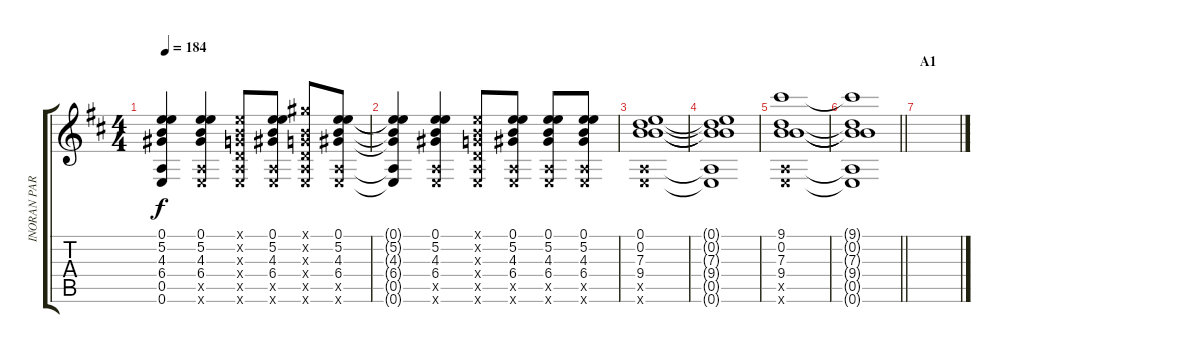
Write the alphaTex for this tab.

\track ("INORAN PART" "INORAN PAR") {instrument acousticguitarsteel}
\staff {score tabs}
\tuning (E4 B3 G3 D3 A2 E2) {hide}
\ts (4 4)
\tempo 184
\clef g2
\ks bminor
(0.1{t} 5.2{t} 4.3{t} 6.4{t} 0.5{t} 0.6{t}).4{dy f} (0.1 5.2 4.3 6.4 0.5{x} 0.6{x}).4 (0.1{x} 0.2{x} 0.3{x} 0.4{x} 0.5{x} 0.6{x}).8 (0.1 5.2 4.3 6.4 0.5{x} 0.6{x}).8 (4.1{x} 0.2{x} 0.3{x} 0.4{x} 0.5{x} 0.6{x}).8 (0.1 5.2 4.3 6.4 0.5{x} 0.6{x}).8 |
(0.1{t} 5.2{t} 4.3{t} 6.4{t} 0.5{t} 0.6{t}).4 (0.1 5.2 4.3 6.4 0.5{x} 0.6{x}).4 (0.1{x} 0.2{x} 0.3{x} 0.4{x} 0.5{x} 0.6{x}).8 (0.1 5.2 4.3 6.4 0.5{x} 0.6{x}).8 (0.1 5.2 4.3 6.4 0.5{x} 0.6{x}).8 (0.1 5.2 4.3 6.4 0.5{x} 0.6{x}).8 |
(0.1 0.2 7.3 9.4 0.5{x} 0.6{x}).1 |
(0.1{t} 0.2{t} 7.3{t} 9.4{t} 0.5{t} 0.6{t}).1 |
(9.1 0.2 7.3 9.4 0.5{x} 0.6{x}).1 |
\barLineRight lightlight
(9.1{t} 0.2{t} 7.3{t} 9.4{t} 0.5{t} 0.6{t}).1 |
\section ("" "A1")
